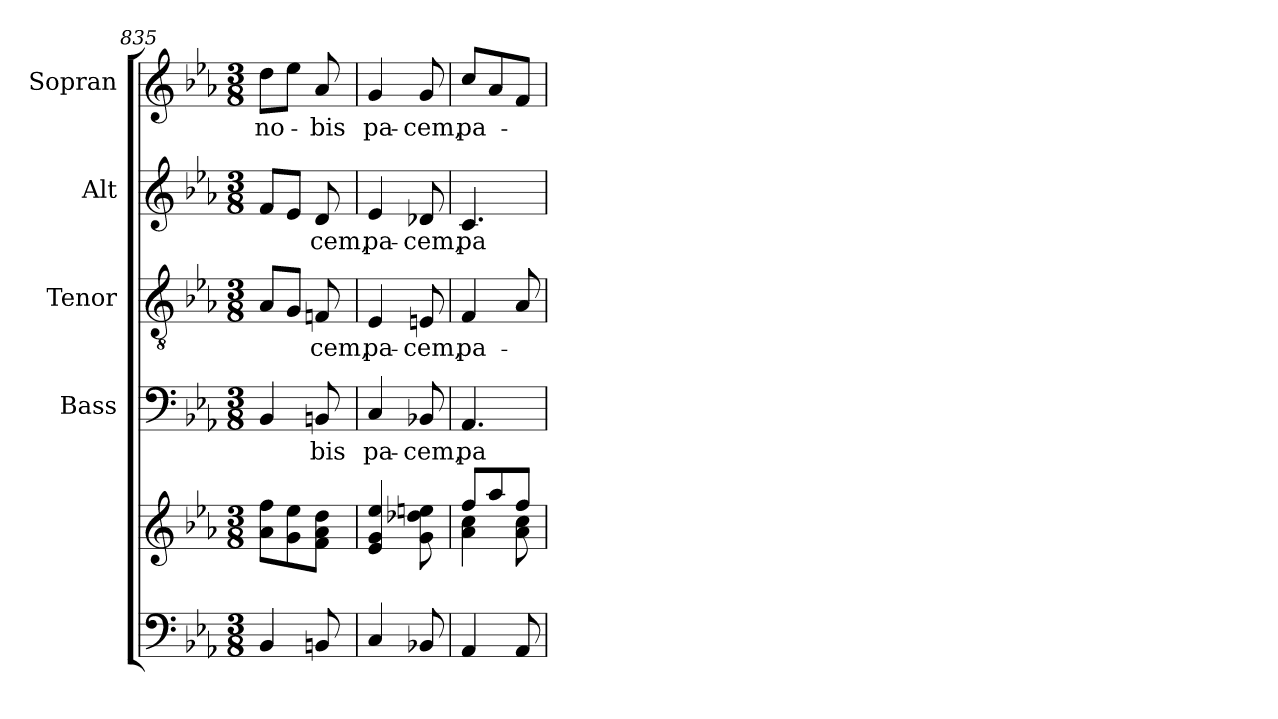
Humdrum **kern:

**kern	**kern	**kern	**text	**kern	**text	**kern	**text	**kern	**text
*part5	*part5	*part4	*part4	*part3	*part3	*part2	*part2	*part1	*part1
*staff6	*staff5	*staff4	*staff4	*staff3	*staff3	*staff2	*staff2	*staff1	*staff1
*	*	*I"Bass	*	*I"Tenor	*	*I"Alt	*	*I"Sopran	*
*	*	*I'B.	*	*I'T.	*	*I'A.	*	*I'S.	*
*clefF4	*clefG2	*clefF4	*	*clefGv2	*	*clefG2	*	*clefG2	*
*k[b-e-a-]	*k[b-e-a-]	*k[b-e-a-]	*	*k[b-e-a-]	*	*k[b-e-a-]	*	*k[b-e-a-]	*
*E-:	*E-:	*E-:	*	*E-:	*	*E-:	*	*E-:	*
*M3/8	*M3/8	*M3/8	*	*M3/8	*	*M3/8	*	*M3/8	*
=835	=835	=835	=835	=835	=835	=835	=835	=835	=835
!	!	!	!	!	!	!	!	!	!LO:LY:b
4BB-/	8a-\ 8ff\L	4BB-/	.	8A-/L	.	8f/L	.	8dd\L	no-
.	8g\ 8ee-\	.	.	8G/J	.	8e-/J	.	8ee-\J	.
!	!	!	!LO:LY:b	!	!LO:LY:b	!	!LO:LY:b	!	!LO:LY:b
8BBn/	8f\ 8a-\ 8dd\J	8BBn/	-bis	8Fn/	-cem,	8d/	-cem,	8a-/	-bis
=836	=836	=836	=836	=836	=836	=836	=836	=836	=836
!	!	!	!LO:LY:b	!	!LO:LY:b	!	!LO:LY:b	!	!LO:LY:b
4C/	4e-/ 4g/ 4ee-/	4C/	pa-	4E-/	pa-	4e-/	pa-	4g/	pa-
!	!	!	!LO:LY:b	!	!LO:LY:b	!	!LO:LY:b	!	!LO:LY:b
8BB-X/	8g\ 8dd-X\ 8een\	8BB-X/	-cem,	8En/	-cem,	8d-X/	-cem,	8g/	-cem,
=837	=837	=837	=837	=837	=837	=837	=837	=837	=837
*	*^	*	*	*	*	*	*	*	*
!	!	!	!	!LO:LY:b	!	!LO:LY:b	!	!LO:LY:b	!	!LO:LY:b
4AA-/	8ff/L	4a-\ 4cc\	4.AA-/	pa-	4F/	pa-	4.c/	pa-	8cc/L	pa-
.	8aa-/	.	.	.	.	.	.	.	8a-/	.
8AA-/	8ff/J	8a-\ 8cc\	.	.	8A-/	.	.	.	8f/J	.
*	*v	*v	*	*	*	*	*	*	*	*
=	=	=	=	=	=	=	=	=	=
*-	*-	*-	*-	*-	*-	*-	*-	*-	*-
